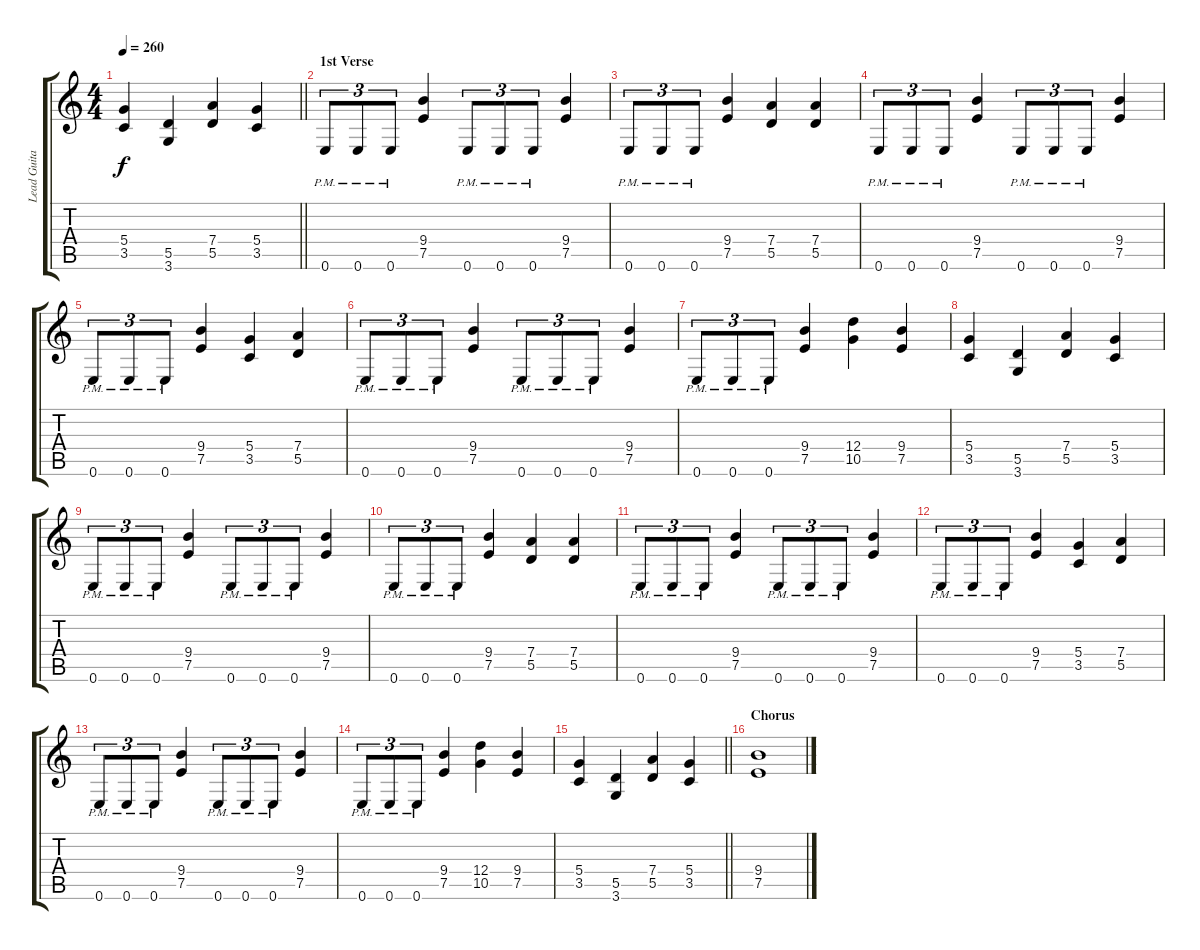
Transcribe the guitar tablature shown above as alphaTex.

\track ("Lead Guitar (Dave Mustaine)" "Lead Guita") {instrument distortionguitar}
\staff {score tabs}
\tuning (E4 B3 G3 D3 A2 E2) {hide}
\ts (4 4)
\tempo 260
\clef g2
\barLineRight lightlight
\ks c
(5.4 3.5).4{dy f} (5.5 3.6).4 (7.4 5.5).4 (5.4 3.5).4 |
\section ("" "1st Verse")
0.6{pm}.8{tu (3 2)} 0.6{pm}.8{tu (3 2)} 0.6{pm}.8{tu (3 2)} (9.4 7.5).4 0.6{pm}.8{tu (3 2)} 0.6{pm}.8{tu (3 2)} 0.6{pm}.8{tu (3 2)} (9.4 7.5).4 |
0.6{pm}.8{tu (3 2)} 0.6{pm}.8{tu (3 2)} 0.6{pm}.8{tu (3 2)} (9.4 7.5).4 (7.4 5.5).4 (7.4 5.5).4 |
0.6{pm}.8{tu (3 2)} 0.6{pm}.8{tu (3 2)} 0.6{pm}.8{tu (3 2)} (9.4 7.5).4 0.6{pm}.8{tu (3 2)} 0.6{pm}.8{tu (3 2)} 0.6{pm}.8{tu (3 2)} (9.4 7.5).4 |
0.6{pm}.8{tu (3 2)} 0.6{pm}.8{tu (3 2)} 0.6{pm}.8{tu (3 2)} (9.4 7.5).4 (5.4 3.5).4 (7.4 5.5).4 |
0.6{pm}.8{tu (3 2)} 0.6{pm}.8{tu (3 2)} 0.6{pm}.8{tu (3 2)} (9.4 7.5).4 0.6{pm}.8{tu (3 2)} 0.6{pm}.8{tu (3 2)} 0.6{pm}.8{tu (3 2)} (9.4 7.5).4 |
0.6{pm}.8{tu (3 2)} 0.6{pm}.8{tu (3 2)} 0.6{pm}.8{tu (3 2)} (9.4 7.5).4 (12.4 10.5).4 (9.4 7.5).4 |
(5.4 3.5).4 (5.5 3.6).4 (7.4 5.5).4 (5.4 3.5).4 |
0.6{pm}.8{tu (3 2)} 0.6{pm}.8{tu (3 2)} 0.6{pm}.8{tu (3 2)} (9.4 7.5).4 0.6{pm}.8{tu (3 2)} 0.6{pm}.8{tu (3 2)} 0.6{pm}.8{tu (3 2)} (9.4 7.5).4 |
0.6{pm}.8{tu (3 2)} 0.6{pm}.8{tu (3 2)} 0.6{pm}.8{tu (3 2)} (9.4 7.5).4 (7.4 5.5).4 (7.4 5.5).4 |
0.6{pm}.8{tu (3 2)} 0.6{pm}.8{tu (3 2)} 0.6{pm}.8{tu (3 2)} (9.4 7.5).4 0.6{pm}.8{tu (3 2)} 0.6{pm}.8{tu (3 2)} 0.6{pm}.8{tu (3 2)} (9.4 7.5).4 |
0.6{pm}.8{tu (3 2)} 0.6{pm}.8{tu (3 2)} 0.6{pm}.8{tu (3 2)} (9.4 7.5).4 (5.4 3.5).4 (7.4 5.5).4 |
0.6{pm}.8{tu (3 2)} 0.6{pm}.8{tu (3 2)} 0.6{pm}.8{tu (3 2)} (9.4 7.5).4 0.6{pm}.8{tu (3 2)} 0.6{pm}.8{tu (3 2)} 0.6{pm}.8{tu (3 2)} (9.4 7.5).4 |
0.6{pm}.8{tu (3 2)} 0.6{pm}.8{tu (3 2)} 0.6{pm}.8{tu (3 2)} (9.4 7.5).4 (12.4 10.5).4 (9.4 7.5).4 |
\barLineRight lightlight
(5.4 3.5).4 (5.5 3.6).4 (7.4 5.5).4 (5.4 3.5).4 |
\section ("" "Chorus")
(9.4 7.5).1
